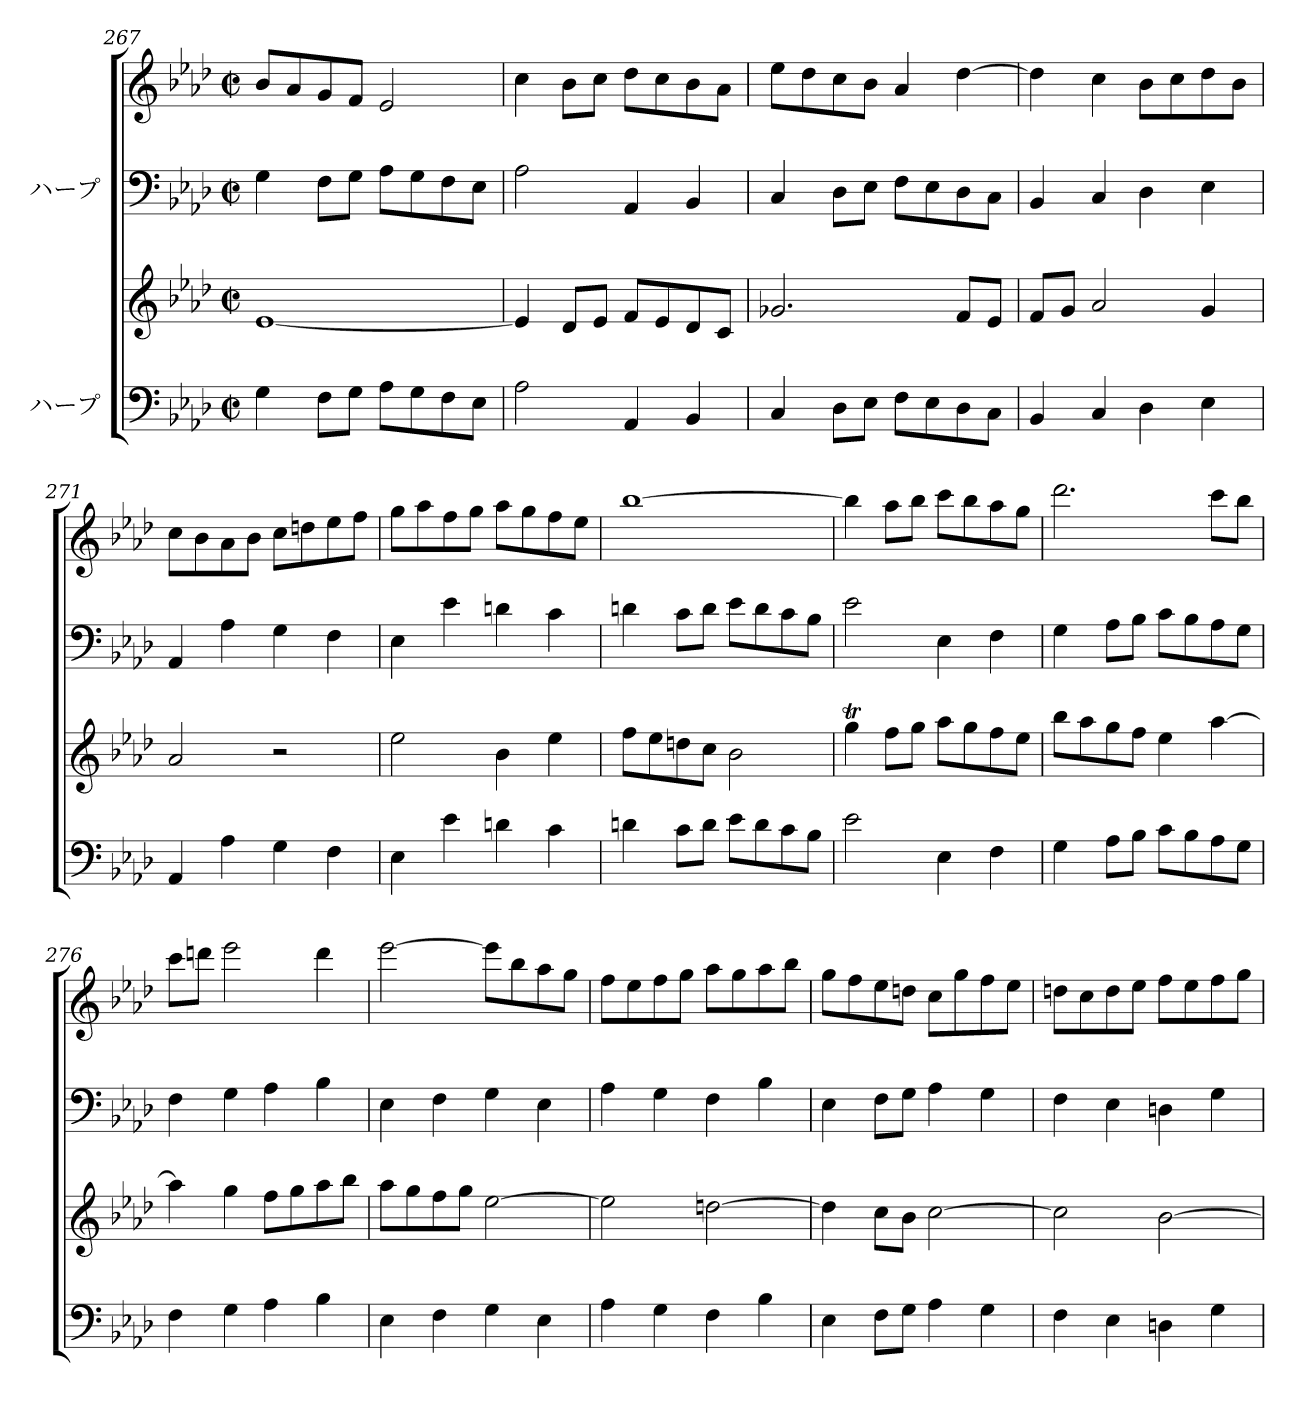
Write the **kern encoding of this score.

**kern	**kern	**kern	**kern
*part2	*part2	*part1	*part1
*staff4	*staff3	*staff2	*staff1
*I"ハープ	*	*I"ハープ	*
*clefF4	*clefG2	*clefF4	*clefG2
*k[b-e-a-d-]	*k[b-e-a-d-]	*k[b-e-a-d-]	*k[b-e-a-d-]
*M2/2	*M2/2	*M2/2	*M2/2
*met(c|)	*met(c|)	*met(c|)	*met(c|)
=267	=267	=267	=267
4G\	[1e-	4G\	8b-/L
.	.	.	8a-/
8F\L	.	8F\L	8g/
8G\J	.	8G\J	8f/J
8A-\L	.	8A-\L	2e-/
8G\	.	8G\	.
8F\	.	8F\	.
8E-\J	.	8E-\J	.
=268	=268	=268	=268
2A-\	4e-/]	2A-\	4cc\
.	8d-/L	.	8b-\L
.	8e-/J	.	8cc\J
4AA-/	8f/L	4AA-/	8dd-\L
.	8e-/	.	8cc\
4BB-/	8d-/	4BB-/	8b-\
.	8c/J	.	8a-\J
!!LO:LB:g=z
=269	=269	=269	=269
4C/	2.g-X/	4C/	8ee-\L
.	.	.	8dd-\
8D-\L	.	8D-\L	8cc\
8E-\J	.	8E-\J	8b-\J
8F\L	.	8F\L	4a-/
8E-\	.	8E-\	.
8D-\	8f/L	8D-\	[4dd-\
8C\J	8e-/J	8C\J	.
=270	=270	=270	=270
4BB-/	8f/L	4BB-/	4dd-\]
.	8g/J	.	.
4C/	2a-/	4C/	4cc\
4D-\	.	4D-\	8b-\L
.	.	.	8cc\
4E-\	4g/	4E-\	8dd-\
.	.	.	8b-\J
=271	=271	=271	=271
4AA-/	2a-/	4AA-/	8cc\L
.	.	.	8b-\
4A-\	.	4A-\	8a-\
.	.	.	8b-\J
4G\	2r	4G\	8cc\L
.	.	.	8ddn\
4F\	.	4F\	8ee-\
.	.	.	8ff\J
=272	=272	=272	=272
4E-\	2ee-\	4E-\	8gg\L
.	.	.	8aa-\
4e-\	.	4e-\	8ff\
.	.	.	8gg\J
4dn\	4b-\	4dn\	8aa-\L
.	.	.	8gg\
4c\	4ee-\	4c\	8ff\
.	.	.	8ee-\J
=273	=273	=273	=273
4dn\	8ff\L	4dn\	[1bb-
.	8ee-\	.	.
8c\L	8ddn\	8c\L	.
8d\J	8cc\J	8d\J	.
8e-\L	2b-\	8e-\L	.
8d\	.	8d\	.
8c\	.	8c\	.
8B-\J	.	8B-\J	.
!!LO:LB:g=z
=274	=274	=274	=274
2e-\	4ggt\	2e-\	4bb-\]
.	8ff\L	.	8aa-\L
.	8gg\J	.	8bb-\J
4E-\	8aa-\L	4E-\	8ccc\L
.	8gg\	.	8bb-\
4F\	8ff\	4F\	8aa-\
.	8ee-\J	.	8gg\J
=275	=275	=275	=275
4G\	8bb-\L	4G\	2.ddd-\
.	8aa-\	.	.
8A-\L	8gg\	8A-\L	.
8B-\J	8ff\J	8B-\J	.
8c\L	4ee-\	8c\L	.
8B-\	.	8B-\	.
8A-\	[4aa-\	8A-\	8ccc\L
8G\J	.	8G\J	8bb-\J
=276	=276	=276	=276
4F\	4aa-\]	4F\	8ccc\L
.	.	.	8dddn\J
4G\	4gg\	4G\	2eee-\
4A-\	8ff\L	4A-\	.
.	8gg\	.	.
4B-\	8aa-\	4B-\	4ddd\
.	8bb-\J	.	.
=277	=277	=277	=277
4E-\	8aa-\L	4E-\	[2eee-\
.	8gg\	.	.
4F\	8ff\	4F\	.
.	8gg\J	.	.
4G\	[2ee-\	4G\	8eee-\L]
.	.	.	8bb-\
4E-\	.	4E-\	8aa-\
.	.	.	8gg\J
!!LO:PB:g=z
=278	=278	=278	=278
4A-\	2ee-\]	4A-\	8ff\L
.	.	.	8ee-\
4G\	.	4G\	8ff\
.	.	.	8gg\J
4F\	[2ddn\	4F\	8aa-\L
.	.	.	8gg\
4B-\	.	4B-\	8aa-\
.	.	.	8bb-\J
=279	=279	=279	=279
4E-\	4dd\]	4E-\	8gg\L
.	.	.	8ff\
8F\L	8cc\L	8F\L	8ee-\
8G\J	8b-\J	8G\J	8ddn\J
4A-\	[2cc\	4A-\	8cc\L
.	.	.	8gg\
4G\	.	4G\	8ff\
.	.	.	8ee-\J
=280	=280	=280	=280
4F\	2cc\]	4F\	8ddn\L
.	.	.	8cc\
4E-\	.	4E-\	8dd\
.	.	.	8ee-\J
4Dn\	[2b-\	4Dn\	8ff\L
.	.	.	8ee-\
4G\	.	4G\	8ff\
.	.	.	8gg\J
=	=	=	=
*-	*-	*-	*-
